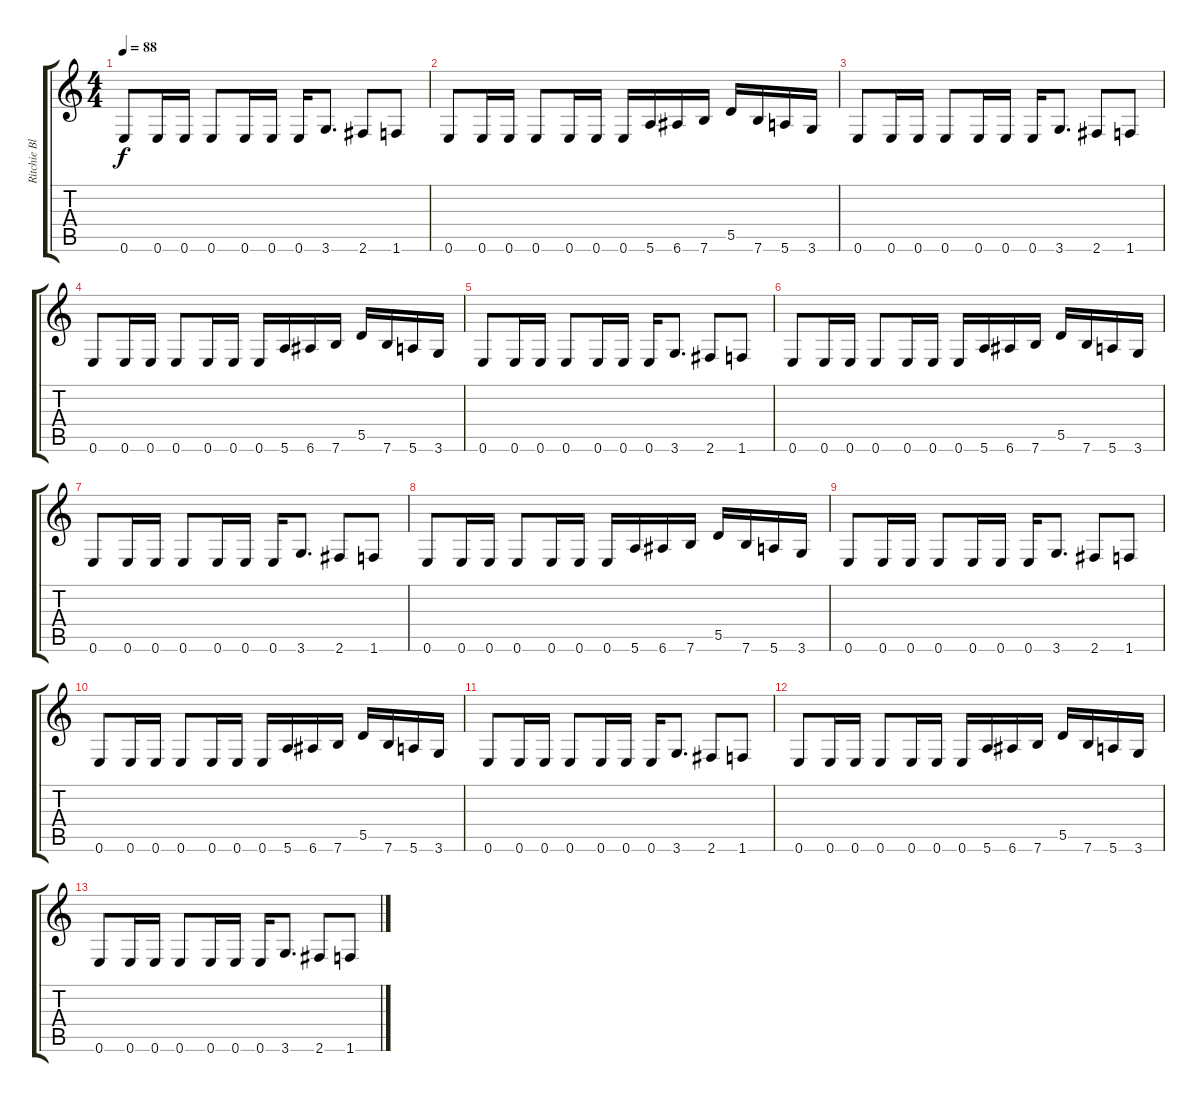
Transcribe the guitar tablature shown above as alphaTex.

\track ("Ritchie Blackmore" "Ritchie Bl") {instrument distortionguitar}
\staff {score tabs}
\tuning (E4 B3 G3 D3 A2 E2) {hide}
\ts (4 4)
\tempo 88
\clef g2
\ks c
0.6.8{dy f} 0.6.16 0.6.16 0.6.8 0.6.16 0.6.16 0.6.16 3.6.8{d} 2.6.8 1.6.8 |
0.6.8 0.6.16 0.6.16 0.6.8 0.6.16 0.6.16 0.6.16 5.6.16 6.6.16 7.6.16 5.5.16 7.6.16 5.6.16 3.6.16 |
0.6.8 0.6.16 0.6.16 0.6.8 0.6.16 0.6.16 0.6.16 3.6.8{d} 2.6.8 1.6.8 |
0.6.8 0.6.16 0.6.16 0.6.8 0.6.16 0.6.16 0.6.16 5.6.16 6.6.16 7.6.16 5.5.16 7.6.16 5.6.16 3.6.16 |
0.6.8 0.6.16 0.6.16 0.6.8 0.6.16 0.6.16 0.6.16 3.6.8{d} 2.6.8 1.6.8 |
0.6.8 0.6.16 0.6.16 0.6.8 0.6.16 0.6.16 0.6.16 5.6.16 6.6.16 7.6.16 5.5.16 7.6.16 5.6.16 3.6.16 |
0.6.8 0.6.16 0.6.16 0.6.8 0.6.16 0.6.16 0.6.16 3.6.8{d} 2.6.8 1.6.8 |
0.6.8 0.6.16 0.6.16 0.6.8 0.6.16 0.6.16 0.6.16 5.6.16 6.6.16 7.6.16 5.5.16 7.6.16 5.6.16 3.6.16 |
0.6.8 0.6.16 0.6.16 0.6.8 0.6.16 0.6.16 0.6.16 3.6.8{d} 2.6.8 1.6.8 |
0.6.8 0.6.16 0.6.16 0.6.8 0.6.16 0.6.16 0.6.16 5.6.16 6.6.16 7.6.16 5.5.16 7.6.16 5.6.16 3.6.16 |
0.6.8 0.6.16 0.6.16 0.6.8 0.6.16 0.6.16 0.6.16 3.6.8{d} 2.6.8 1.6.8 |
0.6.8 0.6.16 0.6.16 0.6.8 0.6.16 0.6.16 0.6.16 5.6.16 6.6.16 7.6.16 5.5.16 7.6.16 5.6.16 3.6.16 |
0.6.8 0.6.16 0.6.16 0.6.8 0.6.16 0.6.16 0.6.16 3.6.8{d} 2.6.8 1.6.8
